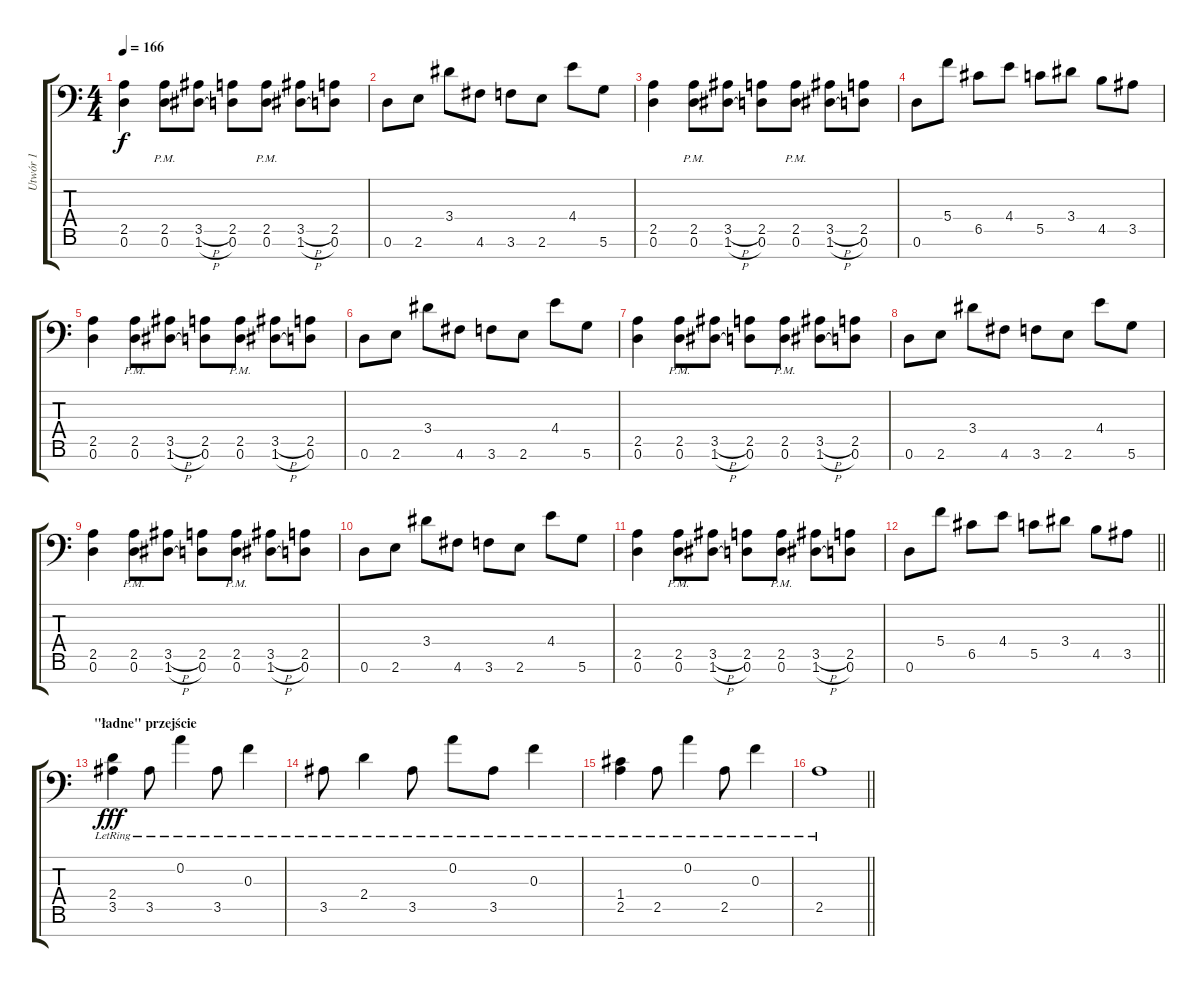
\track ("Utwór 1" "Utwór 1") {instrument distortionguitar}
\staff {score tabs}
\tuning (D4 A3 F3 C3 G2 D2 A1) {hide}
\ts (4 4)
\tempo 166
\clef f4
\ks c
(2.5 0.6).4{dy f} (2.5{pm} 0.6{pm}).8 (3.5{h} 1.6{h}).8 (2.5 0.6).8 (2.5{pm} 0.6{pm}).8 (3.5{h} 1.6{h}).8 (2.5 0.6).8 |
0.6.8 2.6.8 3.4.8 4.6.8 3.6.8 2.6.8 4.4.8 5.6.8 |
(2.5 0.6).4 (2.5{pm} 0.6{pm}).8 (3.5{h} 1.6{h}).8 (2.5 0.6).8 (2.5{pm} 0.6{pm}).8 (3.5{h} 1.6{h}).8 (2.5 0.6).8 |
0.6.8 5.4.8 6.5.8 4.4.8 5.5.8 3.4.8 4.5.8 3.5.8 |
(2.5 0.6).4 (2.5{pm} 0.6{pm}).8 (3.5{h} 1.6{h}).8 (2.5 0.6).8 (2.5{pm} 0.6{pm}).8 (3.5{h} 1.6{h}).8 (2.5 0.6).8 |
0.6.8 2.6.8 3.4.8 4.6.8 3.6.8 2.6.8 4.4.8 5.6.8 |
(2.5 0.6).4 (2.5{pm} 0.6{pm}).8 (3.5{h} 1.6{h}).8 (2.5 0.6).8 (2.5{pm} 0.6{pm}).8 (3.5{h} 1.6{h}).8 (2.5 0.6).8 |
0.6.8 2.6.8 3.4.8 4.6.8 3.6.8 2.6.8 4.4.8 5.6.8 |
(2.5 0.6).4 (2.5{pm} 0.6{pm}).8 (3.5{h} 1.6{h}).8 (2.5 0.6).8 (2.5{pm} 0.6{pm}).8 (3.5{h} 1.6{h}).8 (2.5 0.6).8 |
0.6.8 2.6.8 3.4.8 4.6.8 3.6.8 2.6.8 4.4.8 5.6.8 |
(2.5 0.6).4 (2.5{pm} 0.6{pm}).8 (3.5{h} 1.6{h}).8 (2.5 0.6).8 (2.5{pm} 0.6{pm}).8 (3.5{h} 1.6{h}).8 (2.5 0.6).8 |
\barLineRight lightlight
0.6.8 5.4.8 6.5.8 4.4.8 5.5.8 3.4.8 4.5.8 3.5.8 |
\section ("" "\"ładne\" przejście")
(2.4{lr} 3.5{lr}).4{dy fff} 3.5{lr}.8 0.2{lr}.4 3.5{lr}.8 0.3{lr}.4 |
3.5{lr}.8 2.4{lr}.4 3.5{lr}.8 0.2{lr}.8 3.5{lr}.8 0.3{lr}.4 |
(1.4{lr} 2.5{lr}).4 2.5{lr}.8 0.2{lr}.4 2.5{lr}.8 0.3{lr}.4 |
\barLineRight lightlight
2.5{lr}.1
